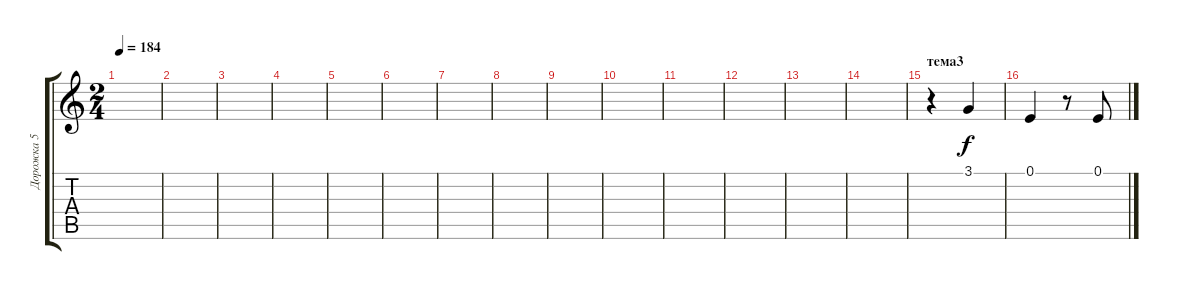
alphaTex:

\track ("Дорожка 5" "Дорожка 5") {instrument trombone}
\staff {score tabs}
\tuning (E4 B3 G3 D3 A2 E2) {hide}
\ts (2 4)
\tempo 184
\clef g2
\ks c
|
|
|
|
|
|
|
|
|
|
|
|
|
|
\section ("" "тема3")
r.4 3.1.4 |
0.1.4 r.8 0.1.8
